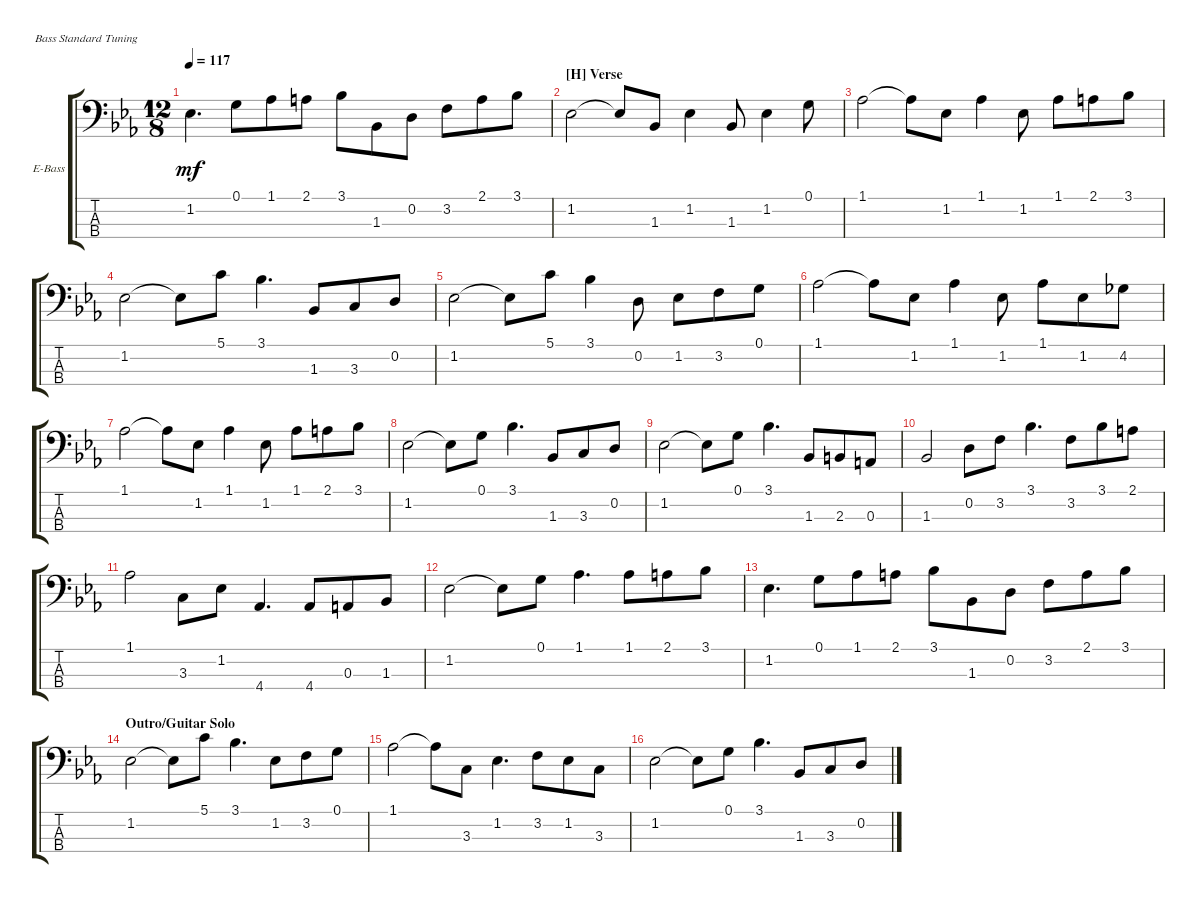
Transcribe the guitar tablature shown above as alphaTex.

\defaultSystemsLayout 4
\bracketExtendMode groupsimilarinstruments
\firstSystemTrackNameOrientation horizontal
\otherSystemsTrackNameOrientation horizontal
\track ("Electric Bass" "E-Bass") {instrument electricbassfinger}
\staff {score tabs}
\tuning (G2 D2 A1 E1)
\ts (12 8)
\tempo 117
\clef f4
\ks eb
1.2.4{d dy mf} 0.1.8 1.1.8 2.1.8 3.1.8 1.3.8 0.2.8 3.2.8 2.1.8 3.1.8 |
\section ("H" "Verse")
1.2.2 1.2{t}.8 1.3.8 1.2.4 1.3.8 1.2.4 0.1.8 |
1.1.2 1.1{t}.8 1.2.8 1.1.4 1.2.8 1.1.8 2.1.8 3.1.8 |
1.2.2 1.2{t}.8 5.1.8 3.1.4{d} 1.3.8 3.3.8 0.2.8 |
1.2.2 1.2{t}.8 5.1.8 3.1.4 0.2.8 1.2.8 3.2.8 0.1.8 |
1.1.2 1.1{t}.8 1.2.8 1.1.4 1.2.8 1.1.8 1.2.8 4.2.8 |
1.1.2 1.1{t}.8 1.2.8 1.1.4 1.2.8 1.1.8 2.1.8 3.1.8 |
1.2.2 1.2{t}.8 0.1.8 3.1.4{d} 1.3.8 3.3.8 0.2.8 |
1.2.2 1.2{t}.8 0.1.8 3.1.4{d} 1.3.8 2.3.8 0.3.8 |
1.3.2 0.2.8 3.2.8 3.1.4{d} 3.2.8 3.1.8 2.1.8 |
1.1.2 3.3.8 1.2.8 4.4.4{d} 4.4.8 0.3.8 1.3.8 |
1.2.2 1.2{t}.8 0.1.8 1.1.4{d} 1.1.8 2.1.8 3.1.8 |
1.2.4{d} 0.1.8 1.1.8 2.1.8 3.1.8 1.3.8 0.2.8 3.2.8 2.1.8 3.1.8 |
\section ("" "Outro/Guitar Solo")
1.2.2 1.2{t}.8 5.1.8 3.1.4{d} 1.2.8 3.2.8 0.1.8 |
1.1.2 1.1{t}.8 3.3.8 1.2.4{d} 3.2.8 1.2.8 3.3.8 |
1.2.2 1.2{t}.8 0.1.8 3.1.4{d} 1.3.8 3.3.8 0.2.8
